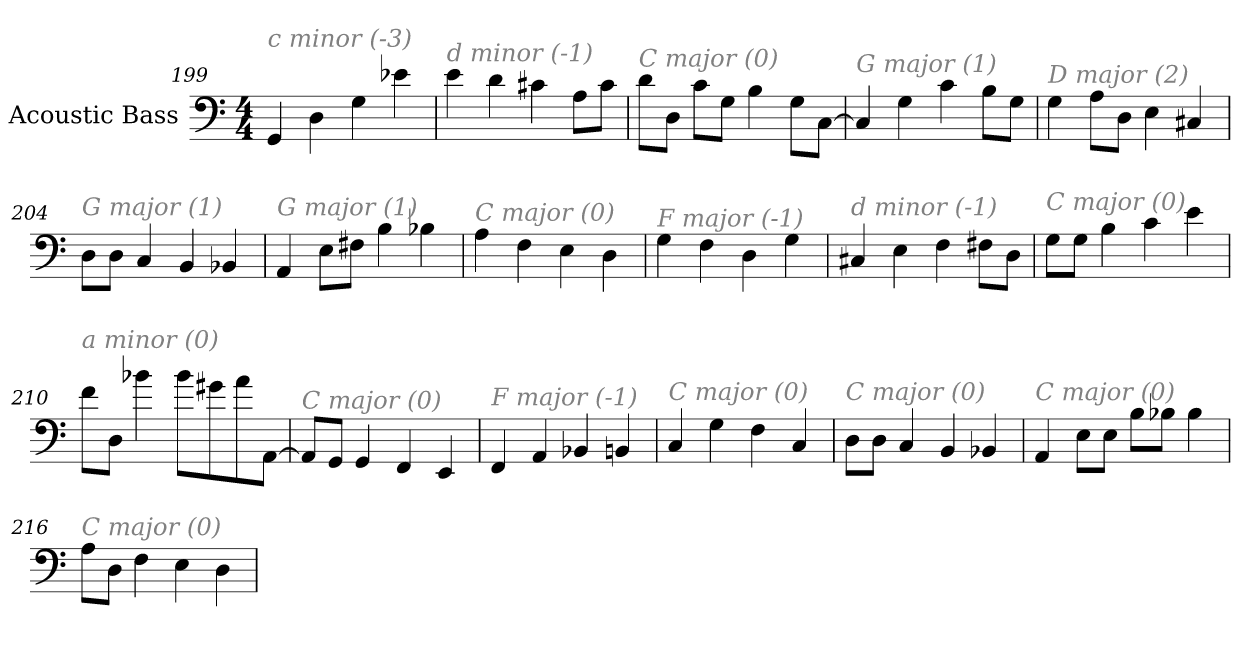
**kern
*part1
*staff1
*I"Acoustic Bass
*clefF4
*ITrd7c12
*k[]
*C:
*M4/4
=199
!LO:TX:i:color=#808080:t=c minor (-3)
4GGG
4DD
4GG
4E-X
=200
!LO:TX:i:color=#808080:t=d minor (-1)
4E
4D
4C#X
8AAL
8C#J
=201
!LO:TX:i:color=#808080:t=C major (0)
8DL
8DDJ
8CL
8GGJ
4BB
8GGL
[8CCJ
=202
!LO:TX:i:color=#808080:t=G major (1)
4CC]
4GG
4C
8BBL
8GGJ
=203
!LO:TX:i:color=#808080:t=D major (2)
4GG
8AAL
8DDJ
4EE
4CC#X
=204
!LO:TX:i:color=#808080:t=G major (1)
8DDL
8DDJ
4CC
4BBB
4BBB-X
=205
!LO:TX:i:color=#808080:t=G major (1)
4AAA
8EEL
8FF#XJ
4BB
4BB-X
=206
!LO:TX:i:color=#808080:t=C major (0)
4AA
4FF
4EE
4DD
=207
!LO:TX:i:color=#808080:t=F major (-1)
4GG
4FF
4DD
4GG
=208
!LO:TX:i:color=#808080:t=d minor (-1)
4CC#X
4EE
4FF
8FF#XL
8DDJ
=209
!LO:TX:i:color=#808080:t=C major (0)
8GGL
8GGJ
4BB
4C
4E
=210
!LO:TX:i:color=#808080:t=a minor (0)
8FL
8DDJ
4B-X
8B-L
8G#X
8A
[8AAAJ
=211
!LO:TX:i:color=#808080:t=C major (0)
8AAAL]
8GGGJ
4GGG
4FFF
4EEE
=212
!LO:TX:i:color=#808080:t=F major (-1)
4FFF
4AAA
4BBB-X
4BBBn
=213
!LO:TX:i:color=#808080:t=C major (0)
4CC
4GG
4FF
4CC
=214
!LO:TX:i:color=#808080:t=C major (0)
8DDL
8DDJ
4CC
4BBB
4BBB-X
=215
!LO:TX:i:color=#808080:t=C major (0)
4AAA
8EEL
8EEJ
8BBL
8BB-XJ
4BB-
=216
!LO:TX:i:color=#808080:t=C major (0)
8AAL
8DDJ
4FF
4EE
4DD
=
*-
